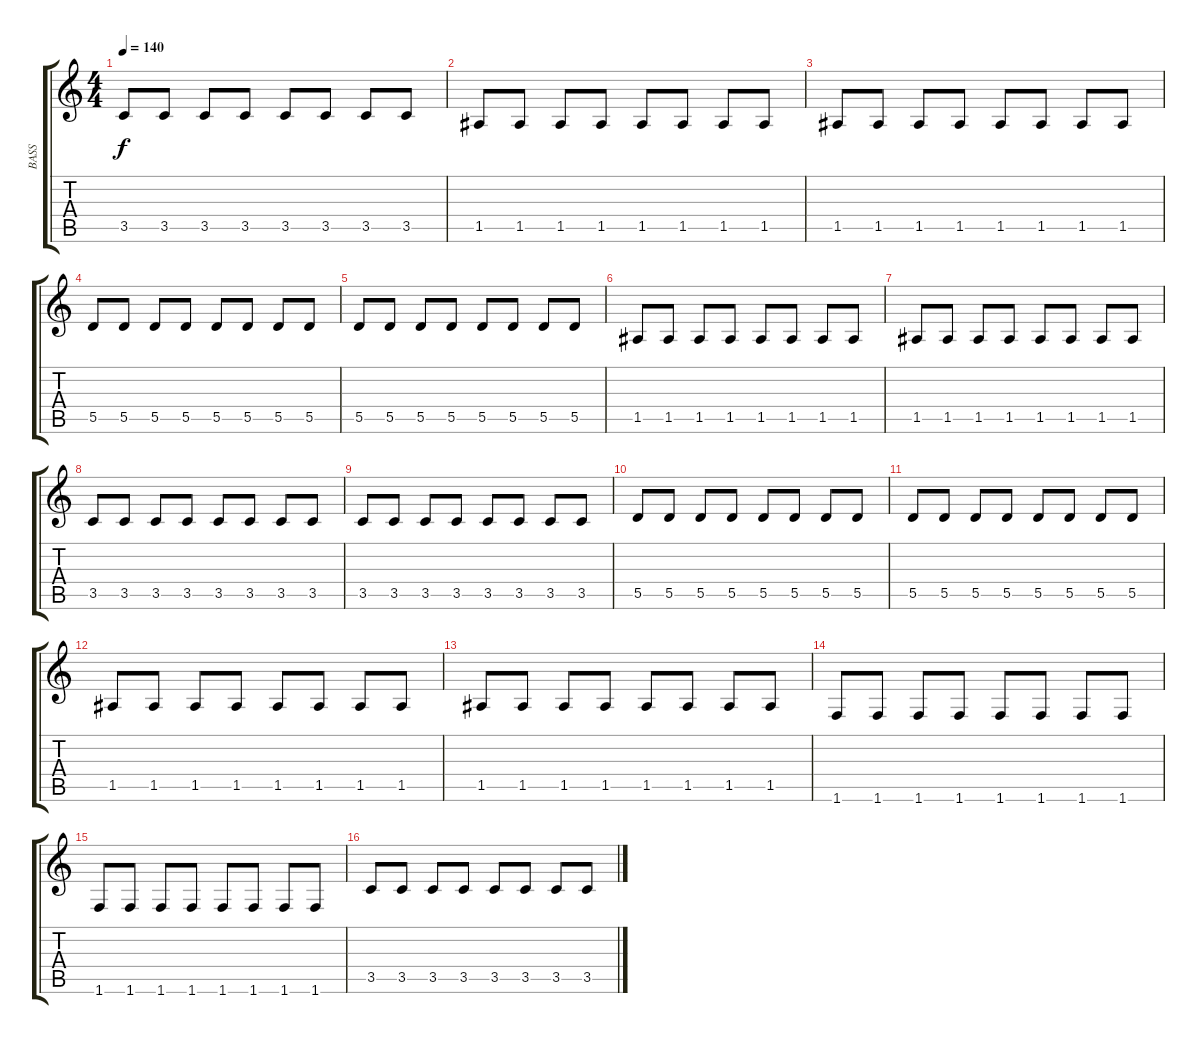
\track ("BASS" "BASS") {instrument electricbasspick}
\staff {score tabs}
\tuning (E4 B3 G3 D3 A2 E2) {hide}
\ts (4 4)
\tempo 140
\clef g2
\ks c
3.5.8{dy f} 3.5.8 3.5.8 3.5.8 3.5.8 3.5.8 3.5.8 3.5.8 |
1.5.8 1.5.8 1.5.8 1.5.8 1.5.8 1.5.8 1.5.8 1.5.8 |
1.5.8 1.5.8 1.5.8 1.5.8 1.5.8 1.5.8 1.5.8 1.5.8 |
5.5.8 5.5.8 5.5.8 5.5.8 5.5.8 5.5.8 5.5.8 5.5.8 |
5.5.8 5.5.8 5.5.8 5.5.8 5.5.8 5.5.8 5.5.8 5.5.8 |
1.5.8 1.5.8 1.5.8 1.5.8 1.5.8 1.5.8 1.5.8 1.5.8 |
1.5.8 1.5.8 1.5.8 1.5.8 1.5.8 1.5.8 1.5.8 1.5.8 |
3.5.8 3.5.8 3.5.8 3.5.8 3.5.8 3.5.8 3.5.8 3.5.8 |
3.5.8 3.5.8 3.5.8 3.5.8 3.5.8 3.5.8 3.5.8 3.5.8 |
5.5.8 5.5.8 5.5.8 5.5.8 5.5.8 5.5.8 5.5.8 5.5.8 |
5.5.8 5.5.8 5.5.8 5.5.8 5.5.8 5.5.8 5.5.8 5.5.8 |
1.5.8 1.5.8 1.5.8 1.5.8 1.5.8 1.5.8 1.5.8 1.5.8 |
1.5.8 1.5.8 1.5.8 1.5.8 1.5.8 1.5.8 1.5.8 1.5.8 |
1.6.8 1.6.8 1.6.8 1.6.8 1.6.8 1.6.8 1.6.8 1.6.8 |
1.6.8 1.6.8 1.6.8 1.6.8 1.6.8 1.6.8 1.6.8 1.6.8 |
3.5.8 3.5.8 3.5.8 3.5.8 3.5.8 3.5.8 3.5.8 3.5.8
